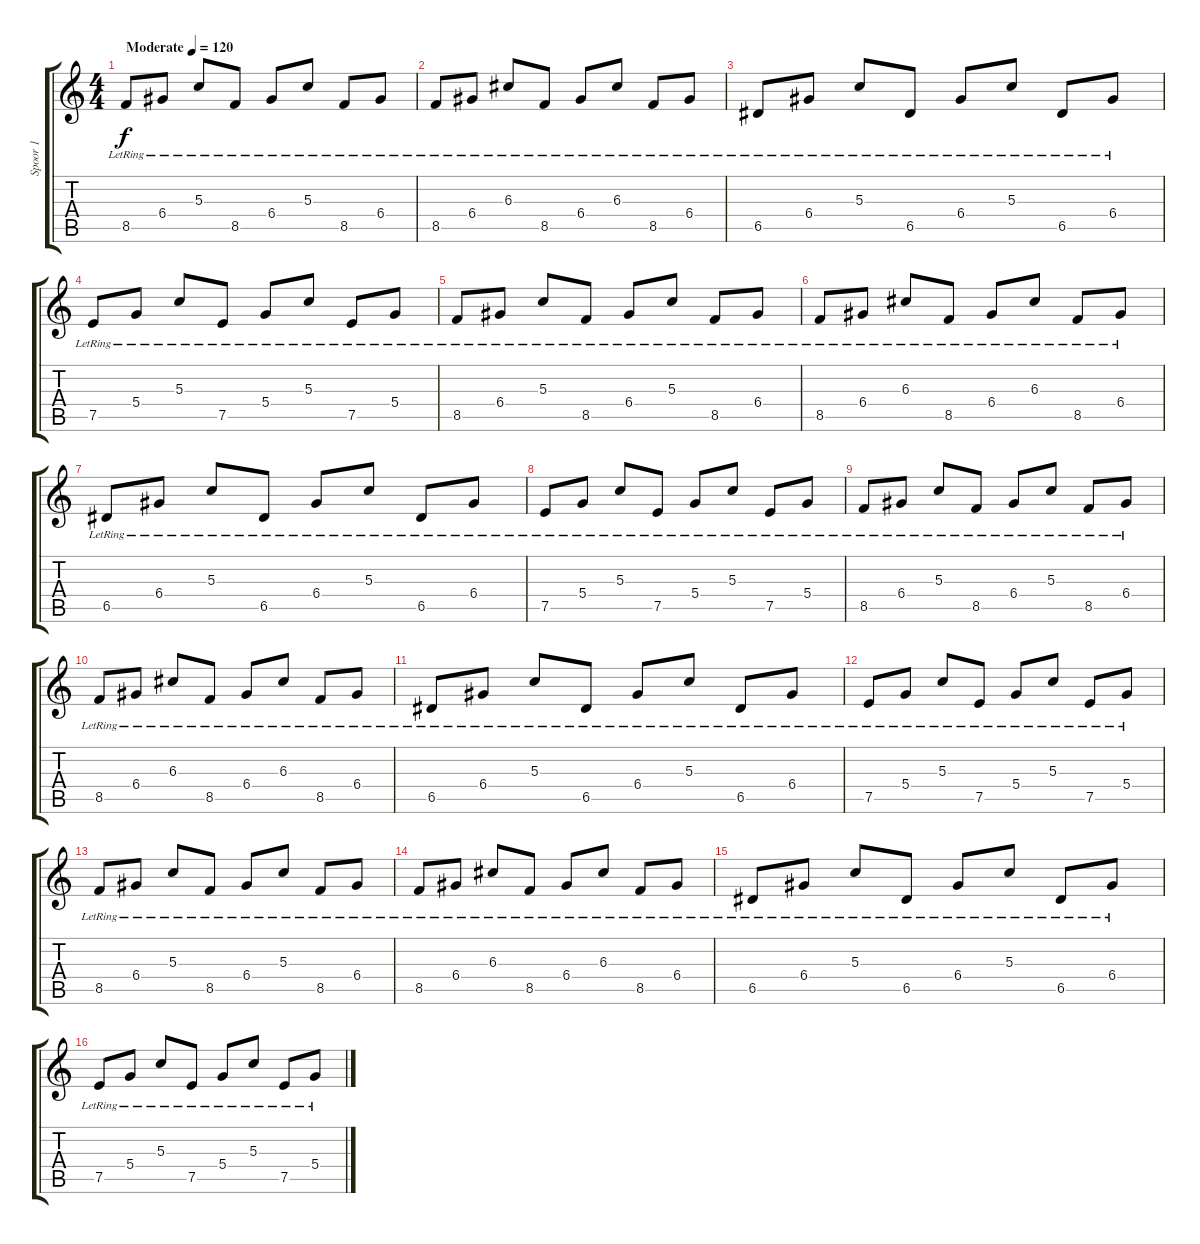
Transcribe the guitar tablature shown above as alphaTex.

\track ("Spoor 1" "Spoor 1") {instrument acousticguitarsteel}
\staff {score tabs}
\tuning (E4 B3 G3 D3 A2 E2) {hide}
\ts (4 4)
\tempo (120 "Moderate")
\clef g2
\ks c
8.5{lr}.8{dy f instrument acousticguitarsteel} 6.4{lr}.8 5.3{lr}.8 8.5{lr}.8 6.4{lr}.8 5.3{lr}.8 8.5{lr}.8 6.4{lr}.8 |
8.5{lr}.8 6.4{lr}.8 6.3{lr}.8 8.5{lr}.8 6.4{lr}.8 6.3{lr}.8 8.5{lr}.8 6.4{lr}.8 |
6.5{lr}.8 6.4{lr}.8 5.3{lr}.8 6.5{lr}.8 6.4{lr}.8 5.3{lr}.8 6.5{lr}.8 6.4{lr}.8 |
7.5{lr}.8 5.4{lr}.8 5.3{lr}.8 7.5{lr}.8 5.4{lr}.8 5.3{lr}.8 7.5{lr}.8 5.4{lr}.8 |
8.5{lr}.8 6.4{lr}.8 5.3{lr}.8 8.5{lr}.8 6.4{lr}.8 5.3{lr}.8 8.5{lr}.8 6.4{lr}.8 |
8.5{lr}.8 6.4{lr}.8 6.3{lr}.8 8.5{lr}.8 6.4{lr}.8 6.3{lr}.8 8.5{lr}.8 6.4{lr}.8 |
6.5{lr}.8 6.4{lr}.8 5.3{lr}.8 6.5{lr}.8 6.4{lr}.8 5.3{lr}.8 6.5{lr}.8 6.4{lr}.8 |
7.5{lr}.8 5.4{lr}.8 5.3{lr}.8 7.5{lr}.8 5.4{lr}.8 5.3{lr}.8 7.5{lr}.8 5.4{lr}.8 |
8.5{lr}.8 6.4{lr}.8 5.3{lr}.8 8.5{lr}.8 6.4{lr}.8 5.3{lr}.8 8.5{lr}.8 6.4{lr}.8 |
8.5{lr}.8 6.4{lr}.8 6.3{lr}.8 8.5{lr}.8 6.4{lr}.8 6.3{lr}.8 8.5{lr}.8 6.4{lr}.8 |
6.5{lr}.8 6.4{lr}.8 5.3{lr}.8 6.5{lr}.8 6.4{lr}.8 5.3{lr}.8 6.5{lr}.8 6.4{lr}.8 |
7.5{lr}.8 5.4{lr}.8 5.3{lr}.8 7.5{lr}.8 5.4{lr}.8 5.3{lr}.8 7.5{lr}.8 5.4{lr}.8 |
8.5{lr}.8 6.4{lr}.8 5.3{lr}.8 8.5{lr}.8 6.4{lr}.8 5.3{lr}.8 8.5{lr}.8 6.4{lr}.8 |
8.5{lr}.8 6.4{lr}.8 6.3{lr}.8 8.5{lr}.8 6.4{lr}.8 6.3{lr}.8 8.5{lr}.8 6.4{lr}.8 |
6.5{lr}.8 6.4{lr}.8 5.3{lr}.8 6.5{lr}.8 6.4{lr}.8 5.3{lr}.8 6.5{lr}.8 6.4{lr}.8 |
7.5{lr}.8 5.4{lr}.8 5.3{lr}.8 7.5{lr}.8 5.4{lr}.8 5.3{lr}.8 7.5{lr}.8 5.4{lr}.8
